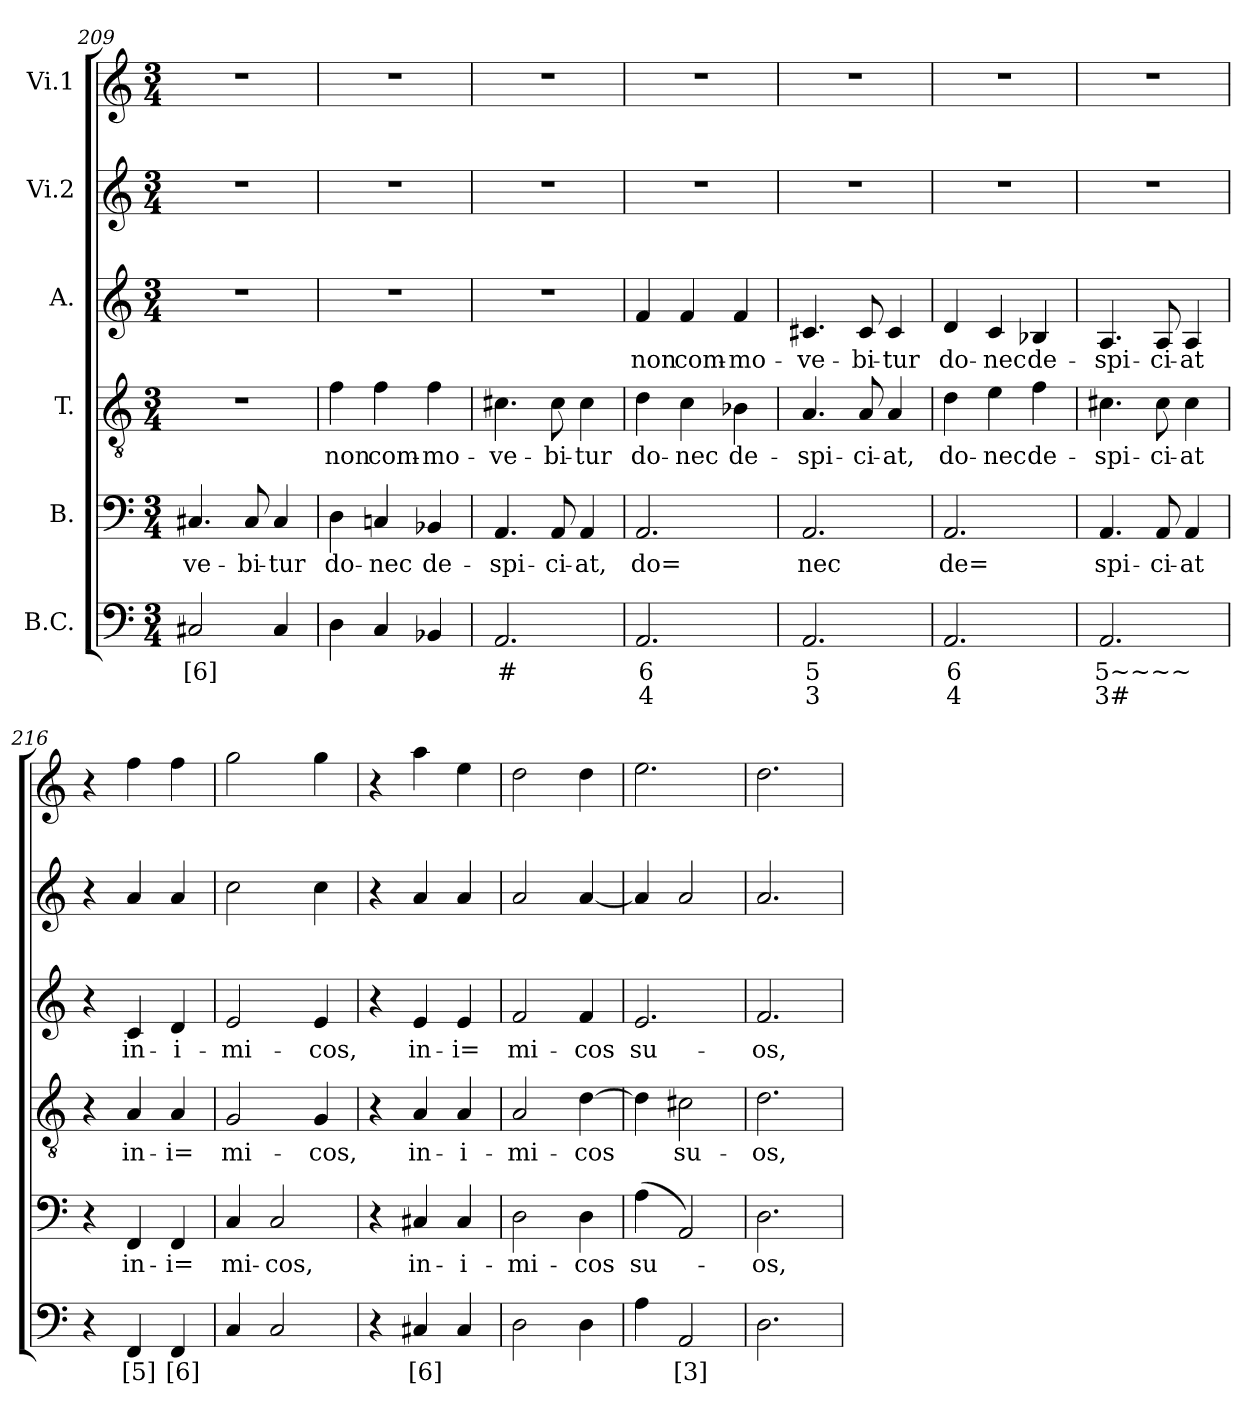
**kern	**text	**text	**kern	**text	**kern	**text	**kern	**text	**kern	**kern
*part6	*part6	*part6	*part5	*part5	*part4	*part4	*part3	*part3	*part2	*part1
*staff6	*staff6	*staff6	*staff5	*staff5	*staff4	*staff4	*staff3	*staff3	*staff2	*staff1
*I"B.C.	*	*	*I"B.	*	*I"T.	*	*I"A.	*	*I"Vi.2	*I"Vi.1
*clefF4	*	*	*clefF4	*	*clefGv2	*	*clefG2	*	*clefG2	*clefG2
*k[]	*	*	*k[]	*	*k[]	*	*k[]	*	*k[]	*k[]
*C:	*	*	*C:	*	*C:	*	*C:	*	*C:	*C:
*M3/4	*	*	*M3/4	*	*M3/4	*	*M3/4	*	*M3/4	*M3/4
=209	=209	=209	=209	=209	=209	=209	=209	=209	=209	=209
!	!LO:LY:b	!	!	!LO:LY:b	!	!	!	!	!	!
2C#X/	[6]	.	4.C#X/	-ve-	2.r	.	2.r	.	2.r	2.r
!	!	!	!	!LO:LY:b	!	!	!	!	!	!
.	.	.	8C#/	-bi-	.	.	.	.	.	.
!	!	!	!	!LO:LY:b	!	!	!	!	!	!
4C#/	.	.	4C#/	-tur	.	.	.	.	.	.
=210	=210	=210	=210	=210	=210	=210	=210	=210	=210	=210
!	!	!	!	!LO:LY:b	!	!LO:LY:b	!	!	!	!
4D\	.	.	4D\	do-	4f\	non	2.r	.	2.r	2.r
!	!	!	!	!LO:LY:b	!	!LO:LY:b	!	!	!	!
4C/	.	.	4Cn/	-nec	4f\	com-	.	.	.	.
!	!	!	!	!LO:LY:b	!	!LO:LY:b	!	!	!	!
4BB-X/	.	.	4BB-X/	de-	4f\	-mo-	.	.	.	.
=211	=211	=211	=211	=211	=211	=211	=211	=211	=211	=211
!	!LO:LY:b	!	!	!LO:LY:b	!	!LO:LY:b	!	!	!	!
2.AA/	#	.	4.AA/	-spi-	4.c#X\	-ve-	2.r	.	2.r	2.r
!	!	!	!	!LO:LY:b	!	!LO:LY:b	!	!	!	!
.	.	.	8AA/	-ci-	8c#\	-bi-	.	.	.	.
!	!	!	!	!LO:LY:b	!	!LO:LY:b	!	!	!	!
.	.	.	4AA/	-at,	4c#\	-tur	.	.	.	.
!!LO:PB:g=z
=212	=212	=212	=212	=212	=212	=212	=212	=212	=212	=212
!	!LO:LY:b	!LO:LY:b	!	!LO:LY:b	!	!LO:LY:b	!	!LO:LY:b	!	!
2.AA/	6	4	2.AA/	do=	4d\	do-	4f/	non	2.r	2.r
!	!	!	!	!	!	!LO:LY:b	!	!LO:LY:b	!	!
.	.	.	.	.	4c\	-nec	4f/	com-	.	.
!	!	!	!	!	!	!LO:LY:b	!	!LO:LY:b	!	!
.	.	.	.	.	4B-X\	de-	4f/	-mo-	.	.
=213	=213	=213	=213	=213	=213	=213	=213	=213	=213	=213
!	!LO:LY:b	!LO:LY:b	!	!LO:LY:b	!	!LO:LY:b	!	!LO:LY:b	!	!
2.AA/	5	3	2.AA/	nec	4.A/	-spi-	4.c#X/	-ve-	2.r	2.r
!	!	!	!	!	!	!LO:LY:b	!	!LO:LY:b	!	!
.	.	.	.	.	8A/	-ci-	8c#/	-bi-	.	.
!	!	!	!	!	!	!LO:LY:b	!	!LO:LY:b	!	!
.	.	.	.	.	4A/	-at,	4c#/	-tur	.	.
=214	=214	=214	=214	=214	=214	=214	=214	=214	=214	=214
!	!LO:LY:b	!LO:LY:b	!	!LO:LY:b	!	!LO:LY:b	!	!LO:LY:b	!	!
2.AA/	6	4	2.AA/	de=	4d\	do-	4d/	do-	2.r	2.r
!	!	!	!	!	!	!LO:LY:b	!	!LO:LY:b	!	!
.	.	.	.	.	4e\	-nec	4c/	-nec	.	.
!	!	!	!	!	!	!LO:LY:b	!	!LO:LY:b	!	!
.	.	.	.	.	4f\	de-	4B-X/	de-	.	.
=215	=215	=215	=215	=215	=215	=215	=215	=215	=215	=215
!	!LO:LY:b	!LO:LY:b	!	!LO:LY:b	!	!LO:LY:b	!	!LO:LY:b	!	!
2.AA/	5~~~~	3#	4.AA/	spi-	4.c#X\	-spi-	4.A/	-spi-	2.r	2.r
!	!	!	!	!LO:LY:b	!	!LO:LY:b	!	!LO:LY:b	!	!
.	.	.	8AA/	-ci-	8c#\	-ci-	8A/	-ci-	.	.
!	!	!	!	!LO:LY:b	!	!LO:LY:b	!	!LO:LY:b	!	!
.	.	.	4AA/	-at	4c#\	-at	4A/	-at	.	.
=216	=216	=216	=216	=216	=216	=216	=216	=216	=216	=216
4r	.	.	4r	.	4r	.	4r	.	4r	4r
!	!LO:LY:b	!	!	!LO:LY:b	!	!LO:LY:b	!	!LO:LY:b	!	!
4FF/	[5]	.	4FF/	in-	4A/	in-	4c/	in-	4a/	4ff\
!	!LO:LY:b	!	!	!LO:LY:b	!	!LO:LY:b	!	!LO:LY:b	!	!
4FF/	[6]	.	4FF/	-i=	4A/	-i=	4d/	-i-	4a/	4ff\
=217	=217	=217	=217	=217	=217	=217	=217	=217	=217	=217
!	!	!	!	!LO:LY:b	!	!LO:LY:b	!	!LO:LY:b	!	!
4C/	.	.	4C/	mi-	2G/	mi-	2e/	-mi-	2cc\	2gg\
!	!	!	!	!LO:LY:b	!	!	!	!	!	!
2C/	.	.	2C/	-cos,	.	.	.	.	.	.
!	!	!	!	!	!	!LO:LY:b	!	!LO:LY:b	!	!
.	.	.	.	.	4G/	-cos,	4e/	-cos,	4cc\	4gg\
!!LO:LB:g=z
=218	=218	=218	=218	=218	=218	=218	=218	=218	=218	=218
4r	.	.	4r	.	4r	.	4r	.	4r	4r
!	!LO:LY:b	!	!	!LO:LY:b	!	!LO:LY:b	!	!LO:LY:b	!	!
4C#X/	[6]	.	4C#X/	in-	4A/	in-	4e/	in-	4a/	4aa\
!	!	!	!	!LO:LY:b	!	!LO:LY:b	!	!LO:LY:b	!	!
4C#/	.	.	4C#/	-i-	4A/	-i-	4e/	-i=	4a/	4ee\
=219	=219	=219	=219	=219	=219	=219	=219	=219	=219	=219
!	!	!	!	!LO:LY:b	!	!LO:LY:b	!	!LO:LY:b	!	!
2D\	.	.	2D\	-mi-	2A/	-mi-	2f/	mi-	2a/	2dd\
!	!	!	!	!LO:LY:b	!	!LO:LY:b	!	!LO:LY:b	!	!
4D\	.	.	4D\	-cos	[4d\	-cos	4f/	-cos	[4a/	4dd\
=220	=220	=220	=220	=220	=220	=220	=220	=220	=220	=220
!	!LO:LY:b	!	!	!LO:LY:b	!	!	!	!LO:LY:b	!	!
4A\	[4]	.	(>4A\	su-	4d\]	.	2.e/	su-	4a/]	2.ee\
!	!LO:LY:b	!	!	!	!	!LO:LY:b	!	!	!	!
2AA/	[3]	.	2AA/)	.	2c#X\	su-	.	.	2a/	.
=221	=221	=221	=221	=221	=221	=221	=221	=221	=221	=221
!	!	!	!	!LO:LY:b	!	!LO:LY:b	!	!LO:LY:b	!	!
2.D\	.	.	2.D\	-os,	2.d\	-os,	2.f/	-os,	2.a/	2.dd\
=	=	=	=	=	=	=	=	=	=	=
*-	*-	*-	*-	*-	*-	*-	*-	*-	*-	*-
